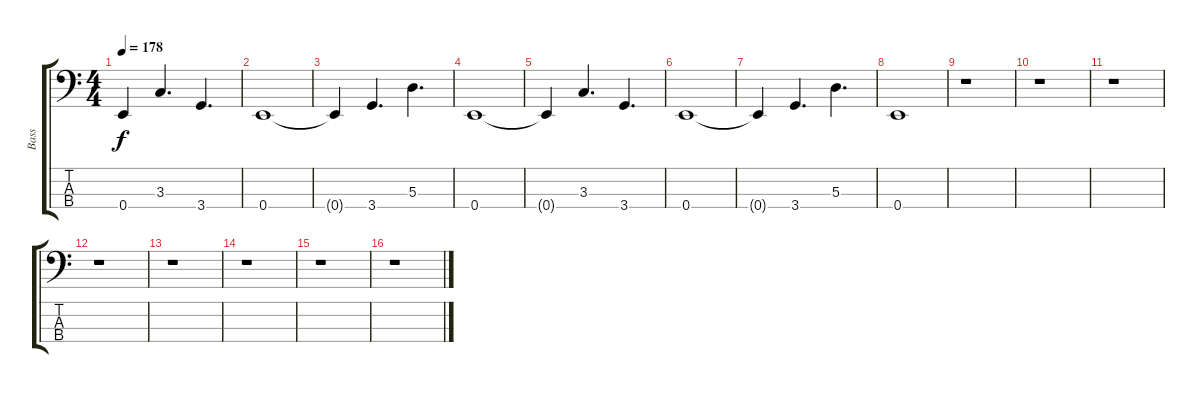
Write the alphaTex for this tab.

\track ("Bass" "Bass") {mute instrument electricbassfinger}
\staff {score tabs}
\tuning (G2 D2 A1 E1) {hide}
\ts (4 4)
\tempo 178
\clef f4
\ks c
0.4{t}.4{dy f} 3.3.4{d} 3.4.4{d} |
0.4.1 |
0.4{t}.4 3.4.4{d} 5.3.4{d} |
0.4.1 |
0.4{t}.4 3.3.4{d} 3.4.4{d} |
0.4.1 |
0.4{t}.4 3.4.4{d} 5.3.4{d} |
0.4.1 |
r.1 |
r.1 |
r.1 |
r.1 |
r.1 |
r.1 |
r.1 |
r.1
